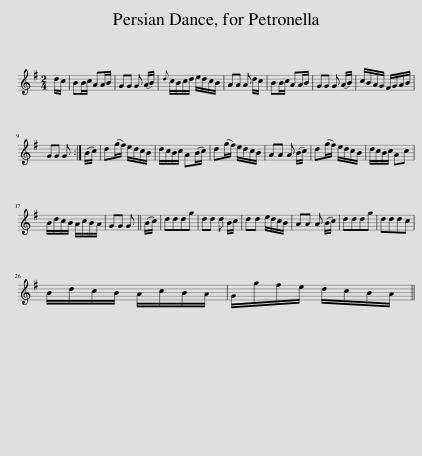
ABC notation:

X:1
L:1/8
M:2/4
I:linebreak $
K:G
V:1 treble
V:1
 d/c/ | BB/c/ AA/B/ | GG G (A/B/) |{d} c/B/c/d/ e/d/c/B/ | AA A d/c/ | %5
 BB/c/ AA/B/ | GG G (A/B/) | c/B/A/G/ F/G/A/B/ |$ GG G :| (B/c/) | %10
 d(g/f/) e/d/c/B/ | d/c/B/c/ A(B/c/) | d(g/f/) e/d/c/B/ | AA A (B/c/) | d(g/f/) e/d/c/B/ | %15
 d/c/B/c/ Ac |$ B/d/c/B/ A/c/B/A/ | GG G || (B/c/) | dddg | %20
 dd d B/c/ | dd e/d/c/B/ | AA A (B/c/) | dddg | dddc |$ %25
 B/d/c/B/ A/c/B/A/ | G/g/f/e/ d/c/B/A/ || %27
